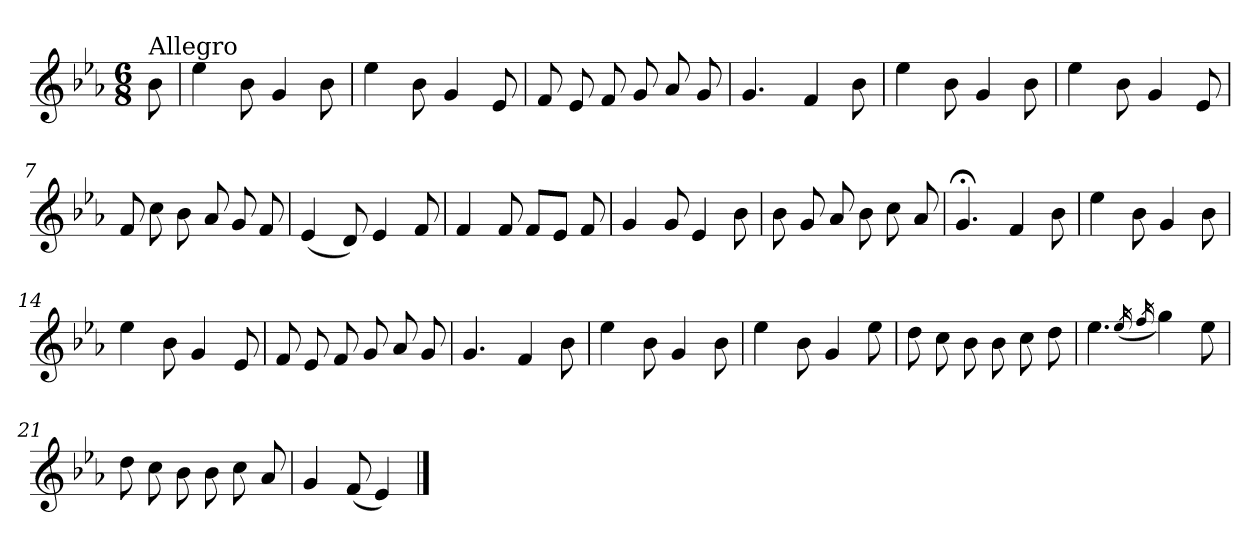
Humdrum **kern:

**kern
*part1
*staff1
*clefG2
*k[b-e-a-]
*E-:
*M6/8
=
!LO:TX:a:t=Allegro
8b-\
=1
4ee-\
8b-\
4g/
8b-\
=2
4ee-\
8b-\
4g/
8e-/
=3
8f/
8e-/
8f/
8g/
8a-/
8g/
=4
4.g/
4f/
8b-\
=5
4ee-\
8b-\
4g/
8b-\
!!LO:LB:g=z
=6
4ee-\
8b-\
4g/
8e-/
=7
8f/
8cc\
8b-\
8a-/
8g/
8f/
=8
(<4e-/
8d/)
4e-/
8f/
=9
4f/
8f/
8f/L
8e-/J
8f/
=10
4g/
8g/
4e-/
8b-\
=11
8b-\
8g/
8a-/
8b-\
8cc\
8a-/
!!LO:LB:g=z
=12
4.g;</
4f/
8b-\
=13
4ee-\
8b-\
4g/
8b-\
=14
4ee-\
8b-\
4g/
8e-/
=15
8f/
8e-/
8f/
8g/
8a-/
8g/
=16
4.g/
4f/
8b-\
=17
4ee-\
8b-\
4g/
8b-\
!!LO:LB:g=z
=18
4ee-\
8b-\
4g/
8ee-\
=19
8dd\
8cc\
8b-\
8b-\
8cc\
8dd\
=20
4.ee-\
(<16qee-/
16qff/
4gg\)
8ee-\
=21
8dd\
8cc\
8b-\
8b-\
8cc\
8a-/
=22
4g/
(<8f/
4e-/)
==
*-
